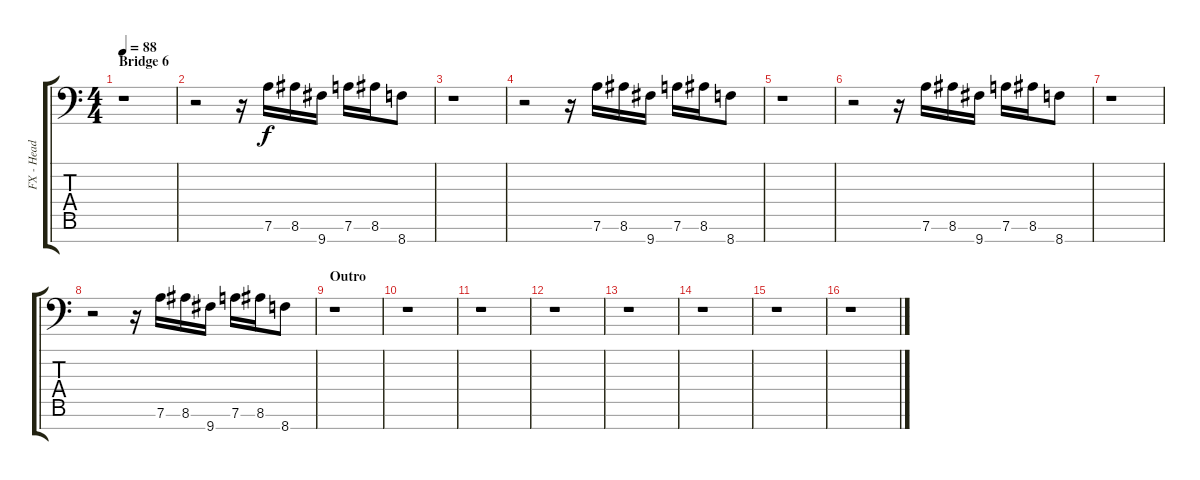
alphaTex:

\track ("FX - Head Fills" "FX - Head ") {instrument distortionguitar}
\staff {score tabs}
\tuning (D4 A3 F3 C3 G2 D2 A1) {hide}
\ts (4 4)
\section ("" "Bridge 6")
\tempo 88
\clef f4
\ks c
r.1{dy mp volume 12 balance 14 instrument distortionguitar} |
r.2 r.16 7.6.16{dy f} 8.6.16 9.7.16 7.6.16 8.6.16 8.7.8 |
r.1 |
r.2 r.16 7.6.16 8.6.16 9.7.16 7.6.16 8.6.16 8.7.8 |
r.1 |
r.2 r.16 7.6.16 8.6.16 9.7.16 7.6.16 8.6.16 8.7.8 |
r.1 |
r.2 r.16 7.6.16 8.6.16 9.7.16 7.6.16 8.6.16 8.7.8 |
\section ("" "Outro")
r.1 |
r.1 |
r.1 |
r.1 |
r.1 |
r.1 |
r.1 |
r.1
